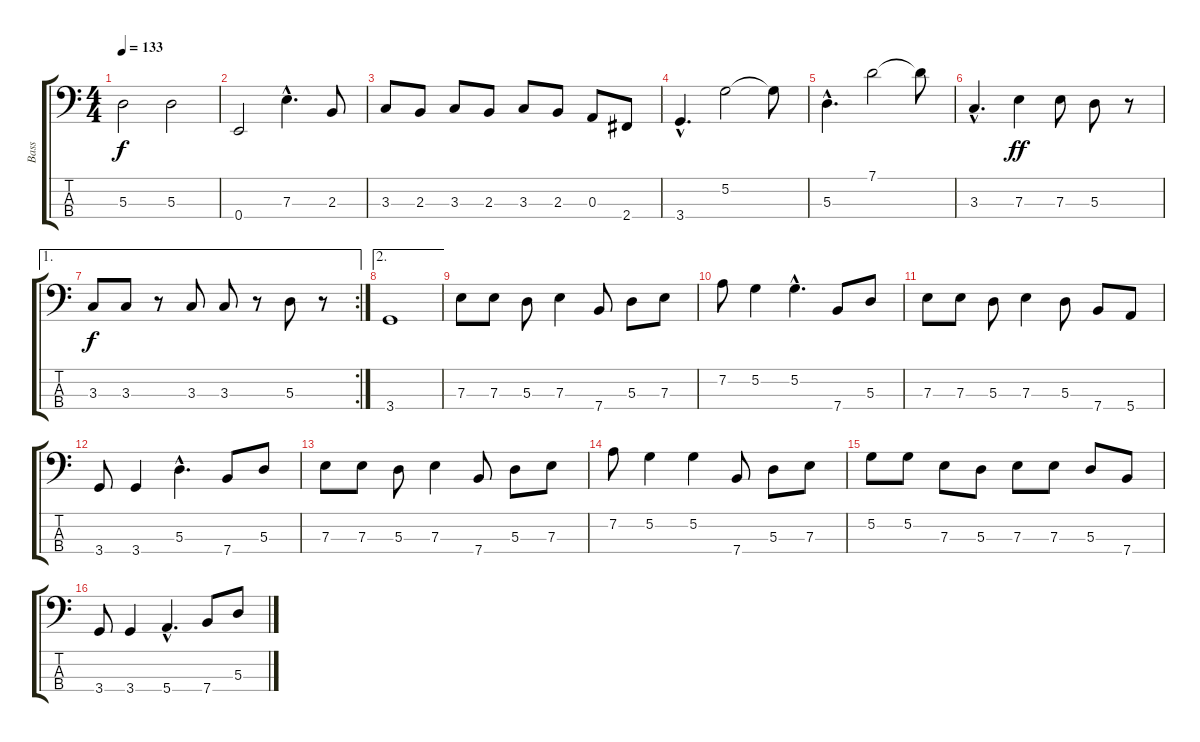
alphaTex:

\track ("Bass" "Bass") {instrument electricbassfinger}
\staff {score tabs}
\tuning (G2 D2 A1 E1) {hide}
\ts (4 4)
\tempo 133
\clef f4
\ks c
5.3.2{dy f} 5.3.2 |
0.4.2 7.3{hac}.4{d} 2.3.8 |
3.3.8 2.3.8 3.3.8 2.3.8 3.3.8 2.3.8 0.3.8 2.4.8 |
3.4{hac}.4{d} 5.2.2 5.2{t}.8 |
5.3{hac}.4{d} 7.1.2 7.1{t}.8 |
3.3{hac}.4{d} 7.3.4{dy ff} 7.3.8 5.3.8 r.8 |
\ae 1
\rc 2
3.3.8{dy f} 3.3.8 r.8 3.3.8 3.3.8 r.8 5.3.8 r.8 |
\ae 2
3.4.1 |
7.3.8 7.3.8 5.3.8 7.3.4 7.4.8 5.3.8 7.3.8 |
7.2.8 5.2.4 5.2{hac}.4{d} 7.4.8 5.3.8 |
7.3.8 7.3.8 5.3.8 7.3.4 5.3.8 7.4.8 5.4.8 |
3.4.8 3.4.4 5.3{hac}.4{d} 7.4.8 5.3.8 |
7.3.8 7.3.8 5.3.8 7.3.4 7.4.8 5.3.8 7.3.8 |
7.2.8 5.2.4 5.2.4 7.4.8 5.3.8 7.3.8 |
5.2.8 5.2.8 7.3.8 5.3.8 7.3.8 7.3.8 5.3.8 7.4.8 |
3.4.8 3.4.4 5.4{hac}.4{d} 7.4.8 5.3.8
